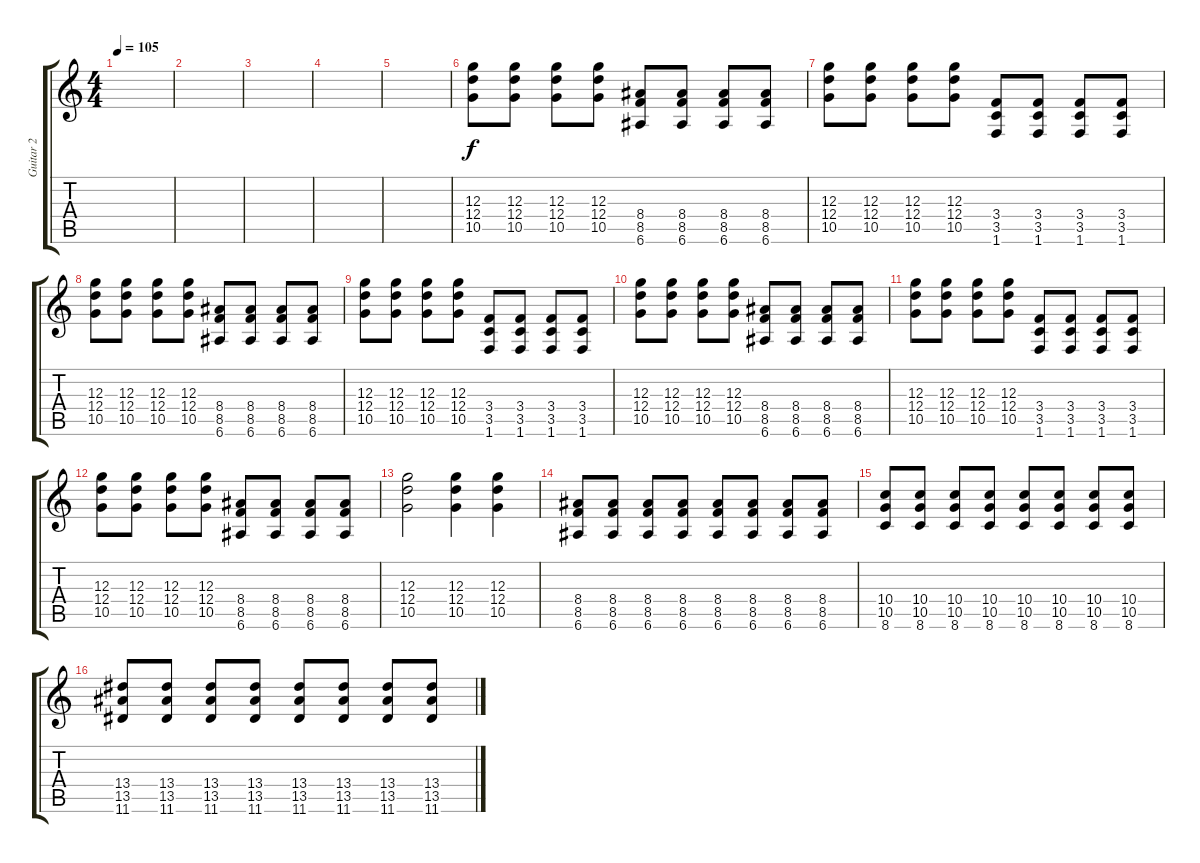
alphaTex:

\track ("Guitar 2" "Guitar 2") {instrument electricguitarclean}
\staff {score tabs}
\tuning (E4 B3 G3 D3 A2 E2) {hide}
\ts (4 4)
\tempo 105
\clef g2
\ks c
|
|
|
|
|
(12.3 12.4 10.5).8 (12.3 12.4 10.5).8 (12.3 12.4 10.5).8 (12.3 12.4 10.5).8 (8.4 8.5 6.6).8 (8.4 8.5 6.6).8 (8.4 8.5 6.6).8 (8.4 8.5 6.6).8 |
(12.3 12.4 10.5).8 (12.3 12.4 10.5).8 (12.3 12.4 10.5).8 (12.3 12.4 10.5).8 (3.4 3.5 1.6).8 (3.4 3.5 1.6).8 (3.4 3.5 1.6).8 (3.4 3.5 1.6).8 |
(12.3 12.4 10.5).8 (12.3 12.4 10.5).8 (12.3 12.4 10.5).8 (12.3 12.4 10.5).8 (8.4 8.5 6.6).8 (8.4 8.5 6.6).8 (8.4 8.5 6.6).8 (8.4 8.5 6.6).8 |
(12.3 12.4 10.5).8 (12.3 12.4 10.5).8 (12.3 12.4 10.5).8 (12.3 12.4 10.5).8 (3.4 3.5 1.6).8 (3.4 3.5 1.6).8 (3.4 3.5 1.6).8 (3.4 3.5 1.6).8 |
(12.3 12.4 10.5).8 (12.3 12.4 10.5).8 (12.3 12.4 10.5).8 (12.3 12.4 10.5).8 (8.4 8.5 6.6).8 (8.4 8.5 6.6).8 (8.4 8.5 6.6).8 (8.4 8.5 6.6).8 |
(12.3 12.4 10.5).8 (12.3 12.4 10.5).8 (12.3 12.4 10.5).8 (12.3 12.4 10.5).8 (3.4 3.5 1.6).8 (3.4 3.5 1.6).8 (3.4 3.5 1.6).8 (3.4 3.5 1.6).8 |
(12.3 12.4 10.5).8 (12.3 12.4 10.5).8 (12.3 12.4 10.5).8 (12.3 12.4 10.5).8 (8.4 8.5 6.6).8 (8.4 8.5 6.6).8 (8.4 8.5 6.6).8 (8.4 8.5 6.6).8 |
(12.3 12.4 10.5).2 (12.3 12.4 10.5).4 (12.3 12.4 10.5).4 |
(8.4 8.5 6.6).8 (8.4 8.5 6.6).8 (8.4 8.5 6.6).8 (8.4 8.5 6.6).8 (8.4 8.5 6.6).8 (8.4 8.5 6.6).8 (8.4 8.5 6.6).8 (8.4 8.5 6.6).8 |
(10.4 10.5 8.6).8 (10.4 10.5 8.6).8 (10.4 10.5 8.6).8 (10.4 10.5 8.6).8 (10.4 10.5 8.6).8 (10.4 10.5 8.6).8 (10.4 10.5 8.6).8 (10.4 10.5 8.6).8 |
(13.4 13.5 11.6).8 (13.4 13.5 11.6).8 (13.4 13.5 11.6).8 (13.4 13.5 11.6).8 (13.4 13.5 11.6).8 (13.4 13.5 11.6).8 (13.4 13.5 11.6).8 (13.4 13.5 11.6).8
